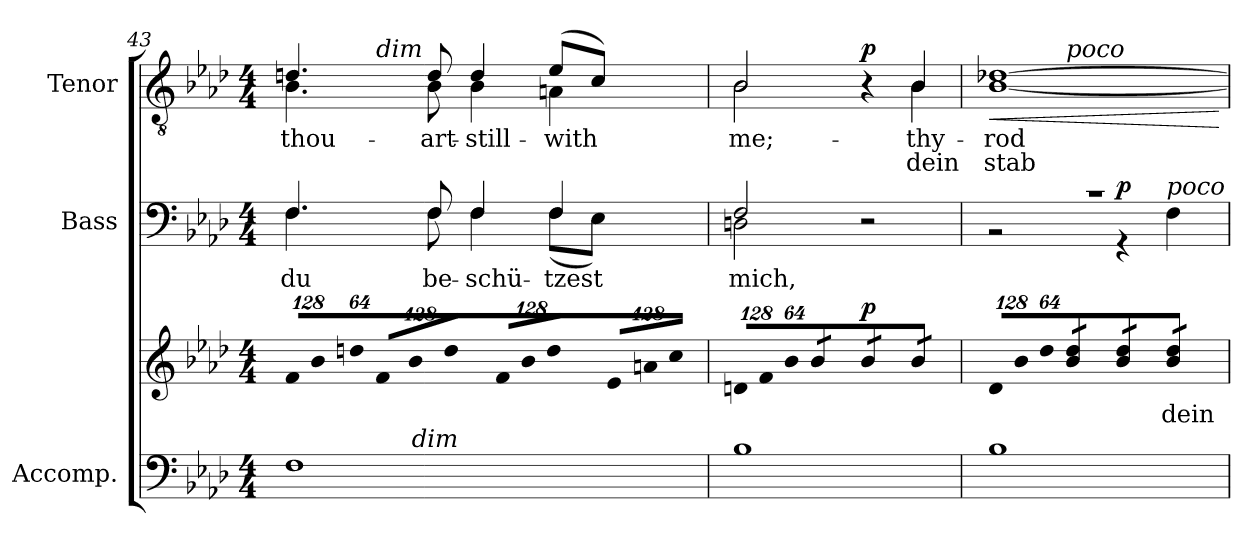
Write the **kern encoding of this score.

**kern	**kern	**text	**dynam	**kern	**text	**dynam	**kern	**text	**text	**dynam
*part3	*part3	*part3	*part3	*part2	*part2	*part2	*part1	*part1	*part1	*part1
*staff4	*staff3	*staff3	*staff3/4	*staff2	*staff2	*staff2	*staff1	*staff1	*staff1	*staff1
*I"Accomp.	*	*	*	*I"Bass	*	*	*I"Tenor	*	*	*
*	*	*	*	*I'B.	*	*	*I'T.	*	*	*
!!LO:PB:g=z
*clefF4	*clefG2	*	*	*clefF4	*	*	*clefGv2	*	*	*
*	*	*	*	*	*	*	*ITrd7c12	*	*	*
*k[b-e-a-d-]	*k[b-e-a-d-]	*	*	*k[b-e-a-d-]	*	*	*k[b-e-a-d-]	*	*	*
*A-:	*A-:	*	*	*A-:	*	*	*A-:	*	*	*
*M4/4	*M4/4	*	*	*M4/4	*	*	*M4/4	*	*	*
*	*Xbrackettup	*	*	*	*	*	*	*	*	*
=43	=43	=43	=43	=43	=43	=43	=43	=43	=43	=43
!	!LO:N:vis=8	!	!	!	!	!	!	!	!	!
!	!	!	!	!	!LO:LY:a:color=#000000	!	!	!	!	!
*	*	*	*	*^	*	*	*	*	*	*
!	!	!	!	!	!	!	!	!	!LO:LY:b:color=#000000	!	!
*^	*	*	*	*	*	*	*	*^	*	*	*
*	*	*	*	*	*	*	*	*	*	*^	*	*	*
1Fi	4ryy	1024%85fi/L	.	.	4.Fi/	4.Fi\	du	.	4.Dni/	4.BB-i\	4ryy	thou-	.	.
!	!	!LO:N:vis=8	!	!	!	!	!	!	!	!	!	!	!	!
.	.	1024%85b-i/	.	.	.	.	.	.	.	.	.	.	.	.
!	!	!LO:N:vis=8	!	!	!	!	!	!	!	!	!	!	!	!
.	.	512%43ddni/J	.	.	.	.	.	.	.	.	.	.	.	.
!	!	!	!	!	!	!	!	!	!	!	!LO:TX:a:i:t=dim	!	!	!
!	!	!LO:N:vis=8	!	!	!	!	!	!	!	!	!	!	!	!
.	16ryy	1024%85fi/L	.	.	.	.	.	.	.	.	2.ryy	.	.	.
.	64.ryy	.	.	.	.	.	.	.	.	.	.	.	.	.
!	!	!LO:N:vis=8	!	!	!	!	!	!	!	!	!	!	!	!
.	.	1024%85b-i/	.	.	.	.	.	.	.	.	.	.	.	.
!	!LO:TX:a:i:t=dim	!	!	!	!	!	!	!	!	!	!	!	!	!
.	2ryy	.	.	.	.	.	.	.	.	.	.	.	.	.
!	!	!	!	!	!	!	!LO:LY:a:color=#000000	!	!	!	!	!	!	!
!	!	!	!	!	!	!	!	!	!	!	!	!LO:LY:b:color=#000000	!	!
.	.	.	.	.	8Fi/	8Fi\	be-	.	8Di/	8BB-i\	.	-art-	.	.
!	!	!LO:N:vis=8	!	!	!	!	!	!	!	!	!	!	!	!
.	.	512%43ddi/J	.	.	.	.	.	.	.	.	.	.	.	.
!	!	!LO:N:vis=8	!	!	!	!	!	!	!	!	!	!	!	!
!	!	!	!	!	!	!	!LO:LY:a:color=#000000	!	!	!	!	!	!	!
!	!	!	!	!	!	!	!	!	!	!	!	!LO:LY:b:color=#000000	!	!
.	.	1024%85fi/L	.	.	4Fi/	4Fi\	-schü-	.	4Di/	4BB-i\	.	-still-	.	.
!	!	!LO:N:vis=8	!	!	!	!	!	!	!	!	!	!	!	!
.	.	1024%85b-i/	.	.	.	.	.	.	.	.	.	.	.	.
!	!	!LO:N:vis=8	!	!	!	!	!	!	!	!	!	!	!	!
.	.	512%43ddi/J	.	.	.	.	.	.	.	.	.	.	.	.
!	!	!LO:N:vis=8	!	!	!	!	!	!	!	!	!	!	!	!
!	!	!	!	!	!	!	!LO:LY:a:color=#000000	!	!	!	!	!	!	!
!	!	!	!	!	!	!	!	!	!	!	!	!LO:LY:b:color=#000000	!	!
.	.	1024%85e-i/L	.	.	4Fi/	(8Fi\L	-tzest	.	(8E-i/L	4AAni\	.	-with	.	.
!	!	!LO:N:vis=8	!	!	!	!	!	!	!	!	!	!	!	!
.	.	1024%85ani/	.	.	.	.	.	.	.	.	.	.	.	.
.	8ryy	.	.	.	.	.	.	.	.	.	.	.	.	.
.	.	.	.	.	.	8E-i\J)	.	.	8Ci/J)	.	.	.	.	.
!	!	!LO:N:vis=8	!	!	!	!	!	!	!	!	!	!	!	!
.	.	512%43cci/J	.	.	.	.	.	.	.	.	.	.	.	.
.	32ryy	.	.	.	.	.	.	.	.	.	.	.	.	.
.	128ryy	.	.	.	.	.	.	.	.	.	.	.	.	.
=44	=44	=44	=44	=44	=44	=44	=44	=44	=44	=44	=44	=44	=44	=44
!	!	!LO:N:vis=8	!	!	!	!	!	!	!	!	!	!	!	!
*	*	*	*	*	*	*	*	*	*v	*v	*v	*	*	*
*	*	*	*	*	*	*	*	*	*^	*	*	*
*	*	*	*	*	*	*	*	*	*	*^	*	*	*
!	!	!	!	!	!	!	!LO:LY:a:color=#000000	!	!	!	!	!	!	!
*	*	*	*	*	*	*	*	*	*v	*v	*v	*	*	*
*	*	*	*	*	*	*	*	*	*^	*	*	*
*	*	*	*	*	*	*	*	*	*	*^	*	*	*
!	!	!	!	!	!	!	!	!	!	!	!	!LO:LY:b:color=#000000	!	!
*	*	*	*	*	*	*	*	*	*	*v	*v	*	*	*
1B-i	2ryy	1024%85dni/L	.	.	2Fi/	2Dni\	mich,	.	2BB-i/	2BB-i\	me;-	.	.
!	!	!LO:N:vis=8	!	!	!	!	!	!	!	!	!	!	!
.	.	1024%85fi/	.	.	.	.	.	.	.	.	.	.	.
!	!	!LO:N:vis=8	!	!	!	!	!	!	!	!	!	!	!
.	.	512%43b-i/J	.	.	.	.	.	.	.	.	.	.	.
*	*	*tremolo	*	*	*	*	*	*	*	*	*	*	*
.	.	12b-i\L	.	.	.	.	.	.	.	.	.	.	.
.	.	12b-i\	.	.	.	.	.	.	.	.	.	.	.
.	.	12b-i\J	.	.	.	.	.	.	.	.	.	.	.
.	2ryy	12b-i\L	.	p	2r	2ryy	.	.	4r	4ryy	.	.	p
.	.	12b-i\	.	.	.	.	.	.	.	.	.	.	.
.	.	12b-i\J	.	.	.	.	.	.	.	.	.	.	.
!	!	!	!	!	!	!	!	!	!	!	!LO:LY:b:color=#000000	!LO:LY:b:color=#000000	!
.	.	12b-i\L	.	.	.	.	.	.	4BB-i/	4BB-i\	-thy-	dein	.
.	.	12b-i\	.	.	.	.	.	.	.	.	.	.	.
.	.	12b-i\J	.	.	.	.	.	.	.	.	.	.	.
*	*	*Xtremolo	*	*	*	*	*	*	*	*	*	*	*
=45	=45	=45	=45	=45	=45	=45	=45	=45	=45	=45	=45	=45	=45
!	!	!LO:N:vis=8	!	!	!	!	!	!	!	!	!	!	!
*v	*v	*	*	*	*	*	*	*	*v	*v	*	*	*
*^	*	*	*	*	*	*	*	*^	*	*	*
!	!	!	!	!	!	!	!	!	!	!	!LO:LY:b:color=#000000	!LO:LY:b:color=#000000	!LO:HP:b
*v	*v	*	*	*	*	*	*	*	*	*^	*	*	*
1B-i	1024%85d-i/L	.	.	1r	2r	.	.	[1D-Xi	[1BB-i	4ryy	-rod	stab	<
!	!LO:N:vis=8	!	!	!	!	!	!	!	!	!	!	!	!
.	1024%85b-i/	.	.	.	.	.	.	.	.	.	.	.	.
!	!LO:N:vis=8	!	!	!	!	!	!	!	!	!	!	!	!
.	512%43dd-i/J	.	.	.	.	.	.	.	.	.	.	.	.
!	!	!	!	!	!	!	!	!	!	!LO:TX:a:i:t=poco	!	!	!
*	*tremolo	*	*	*	*	*	*	*	*	*	*	*	*
.	12b-i\ 12dd-iL	.	.	.	.	.	.	.	.	2.ryy	.	.	.
.	12b-i\ 12dd-i	.	.	.	.	.	.	.	.	.	.	.	.
.	12b-i\ 12dd-iJ	.	.	.	.	.	.	.	.	.	.	.	.
.	12b-i\ 12dd-iL	.	.	.	4r	.	p	.	.	.	.	.	.
.	12b-i\ 12dd-i	.	.	.	.	.	.	.	.	.	.	.	.
.	12b-i\ 12dd-iJ	.	.	.	.	.	.	.	.	.	.	.	.
!	!	!	!	!	!LO:TX:a:i:t=poco	!	!	!	!	!	!	!	!
!	!	!LO:LY:a:color=#000000	!	!	!	!	!	!	!	!	!	!	!
.	12b-i\ 12dd-iL	dein	.	.	4Fi\	.	.	.	.	.	.	.	.
.	12b-i\ 12dd-i	.	.	.	.	.	.	.	.	.	.	.	.
.	12b-i\ 12dd-iJ	.	.	.	.	.	.	.	.	.	.	.	.
*	*Xtremolo	*	*	*	*	*	*	*	*	*	*	*	*
*	*	*	*	*v	*v	*	*	*	*	*	*	*	*
.	.	.	.	.	.	.	.	.	.	.	.	[
*	*	*	*	*	*	*	*v	*v	*v	*	*	*
=	=	=	=	=	=	=	=	=	=	=
*-	*-	*-	*-	*-	*-	*-	*-	*-	*-	*-
